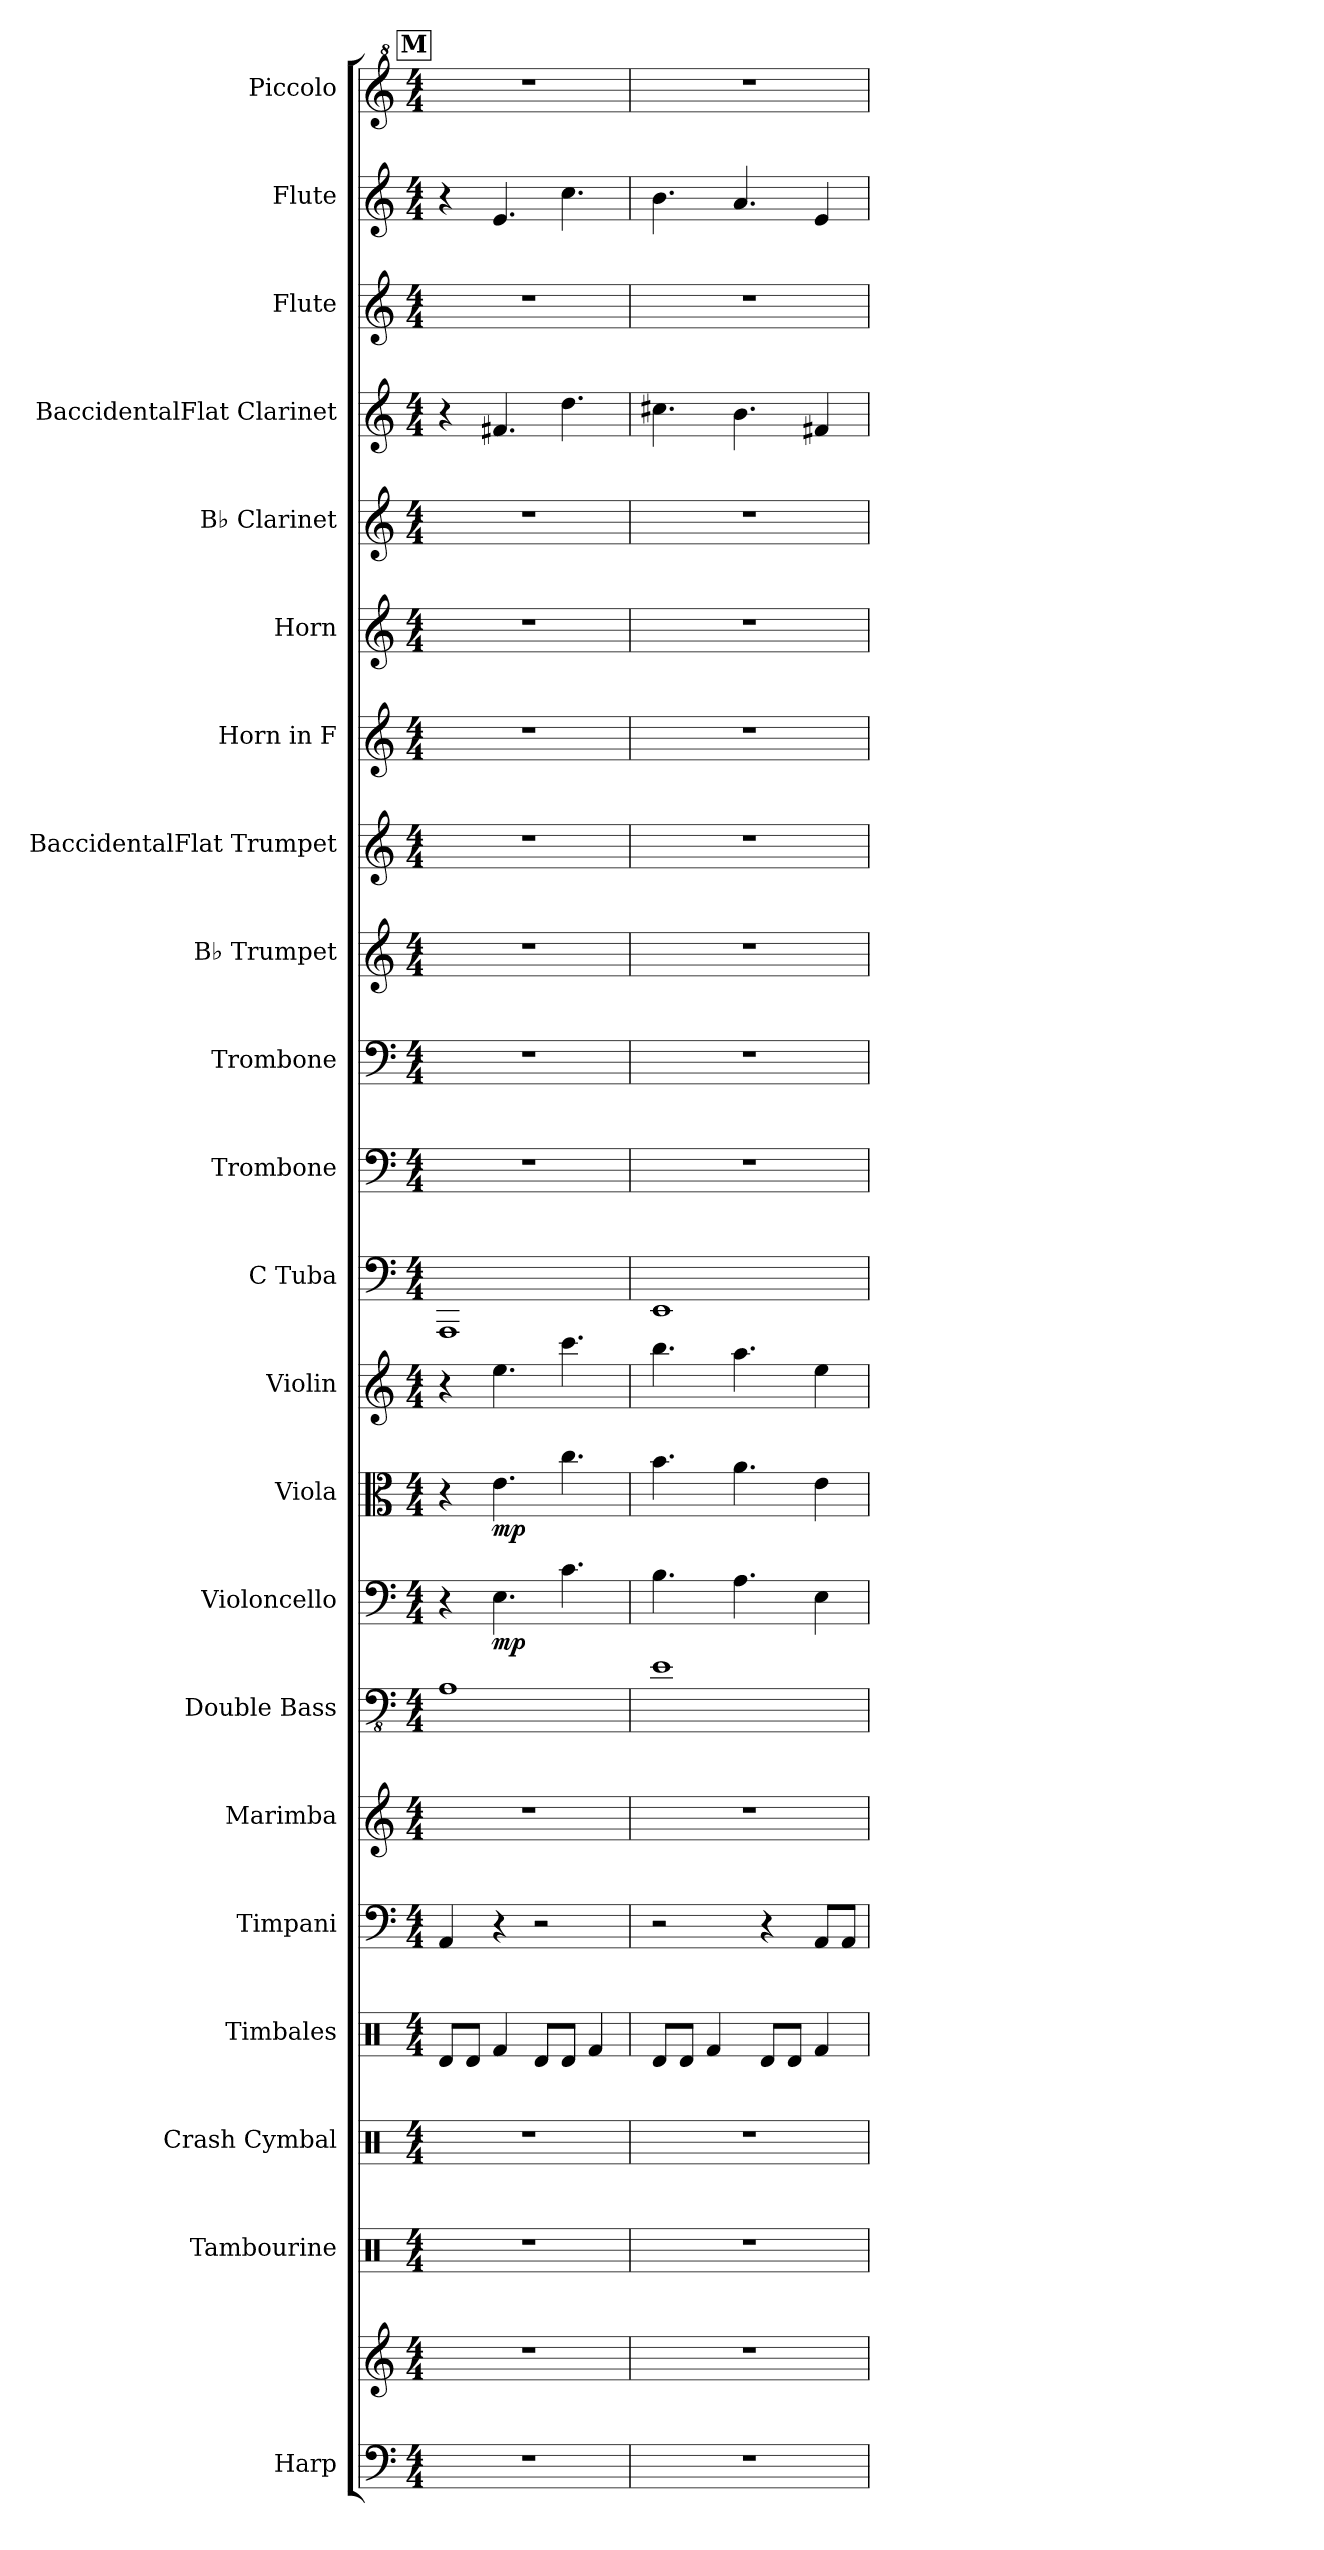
**kern	**kern	**kern	**kern	**kern	**kern	**kern	**kern	**kern	**dynam	**kern	**dynam	**kern	**dynam	**kern	**kern	**kern	**kern	**kern	**kern	**kern	**kern	**kern	**dynam	**kern	**kern	**dynam	**kern
*part22	*part22	*part21	*part20	*part19	*part18	*part17	*part16	*part15	*part15	*part14	*part14	*part13	*part13	*part12	*part11	*part10	*part9	*part8	*part7	*part6	*part5	*part4	*part4	*part3	*part2	*part2	*part1
*staff23	*staff22	*staff21	*staff20	*staff19	*staff18	*staff17	*staff16	*staff15	*staff15	*staff14	*staff14	*staff13	*staff13	*staff12	*staff11	*staff10	*staff9	*staff8	*staff7	*staff6	*staff5	*staff4	*staff4	*staff3	*staff2	*staff2	*staff1
*I"Harp	*	*I"Tambourine	*I"Crash Cymbal	*I"Timbales	*I"Timpani	*I"Marimba	*I"Double Bass	*I"Violoncello	*	*I"Viola	*	*I"Violin	*	*I"C Tuba	*I"Trombone	*I"Trombone	*I"B♭ Trumpet	*I"BaccidentalFlat Trumpet	*I"Horn in F	*I"Horn	*I"B♭ Clarinet	*I"BaccidentalFlat Clarinet	*	*I"Flute	*I"Flute	*	*I"Piccolo
*I'Hrp.	*	*I'Tamb.	*I'Cr. Cym.	*I'Timb.	*I'Timp.	*I'Mrm.	*	*I'Vlc.	*	*I'Vla.	*	*I'Vln.	*	*I'C Tu.	*I'Tbn.	*I'Trb.	*I'B♭ Tpt.	*I'BaccidentalFlat Tpt.	*	*I'Hn.	*I'B♭ Cl.	*I'BaccidentalFlat Cl.	*	*I'Fl.	*I'Fl.	*	*I'Picc.
*clefF4	*clefG2	*clefX	*clefX	*clefX	*clefF4	*clefG2	*clefFv4	*clefF4	*	*clefC3	*	*clefG2	*	*clefF4	*clefF4	*clefF4	*clefG2	*clefG2	*clefG2	*clefG2	*clefG2	*clefG2	*	*clefG2	*clefG2	*	*clefG^2
*	*	*	*	*	*	*	*ITrd7c12	*	*	*	*	*	*	*	*	*	*ITrd1c2	*ITrd1c2	*ITrd4c7	*ITrd4c7	*ITrd1c2	*ITrd1c2	*	*	*	*	*ITrd-7c-12
*k[]	*k[]	*k[]	*k[]	*k[]	*k[]	*k[]	*k[]	*k[]	*	*k[]	*	*k[]	*	*k[]	*k[]	*k[]	*k[b-e-]	*k[b-e-]	*k[b-]	*k[b-]	*k[b-e-]	*k[b-e-]	*	*k[]	*k[]	*	*k[]
*M4/4	*M4/4	*M4/4	*M4/4	*M4/4	*M4/4	*M4/4	*M4/4	*M4/4	*	*M4/4	*	*M4/4	*	*M4/4	*M4/4	*M4/4	*M4/4	*M4/4	*M4/4	*M4/4	*M4/4	*M4/4	*	*M4/4	*M4/4	*	*M4/4
!!LO:REH:place=s1:a:B:fs=14:t=M
=107	=107	=107	=107	=107	=107	=107	=107	=107	=107	=107	=107	=107	=107	=107	=107	=107	=107	=107	=107	=107	=107	=107	=107	=107	=107	=107	=107
1r	1r	1r	1r	8Rd/L	4AA/	1r	1AAA	4r	.	4r	.	4r	.	1AAA	1r	1r	1r	1r	1r	1r	1r	4r	.	1r	4r	.	1r
.	.	.	.	8Rd/J	.	.	.	.	.	.	.	.	.	.	.	.	.	.	.	.	.	.	.	.	.	.	.
!	!	!	!	!	!	!	!	!	!LO:DY:b	!	!LO:DY:b	!	!LO:DY:b	!	!	!	!	!	!	!	!	!	!	!	!	!	!
!	!	!	!	!	!	!	!	!	!	!	!	!	!LO:DY:n=1:b	!	!	!	!	!	!	!	!	!	!LO:DY:b	!	!	!	!
!	!	!	!	!	!	!	!	!	!	!	!	!	!	!	!	!	!	!	!	!	!	!	!LO:DY:n=1:b	!	!	!LO:DY:b	!
!	!	!	!	!	!	!	!	!	!	!	!	!	!	!	!	!	!	!	!	!	!	!	!	!	!	!LO:DY:n=1:b	!
.	.	.	.	4Rf/	4r	.	.	4.E\	mp	4.e\	mp	4.ee\	other-dynamics mp	.	.	.	.	.	.	.	.	4.en/	other-dynamics mp	.	4.e/	other-dynamics mp	.
.	.	.	.	8Rd/L	2r	.	.	.	.	.	.	.	.	.	.	.	.	.	.	.	.	.	.	.	.	.	.
.	.	.	.	8Rd/J	.	.	.	4.c\	.	4.cc\	.	4.ccc\	.	.	.	.	.	.	.	.	.	4.cc\	.	.	4.cc\	.	.
.	.	.	.	4Rf/	.	.	.	.	.	.	.	.	.	.	.	.	.	.	.	.	.	.	.	.	.	.	.
!!LO:PB:g=z
=108	=108	=108	=108	=108	=108	=108	=108	=108	=108	=108	=108	=108	=108	=108	=108	=108	=108	=108	=108	=108	=108	=108	=108	=108	=108	=108	=108
1r	1r	1r	1r	8Rd/L	2r	1r	1EE	4.B\	.	4.b\	.	4.bb\	.	1EE	1r	1r	1r	1r	1r	1r	1r	4.bn\	.	1r	4.b\	.	1r
.	.	.	.	8Rd/J	.	.	.	.	.	.	.	.	.	.	.	.	.	.	.	.	.	.	.	.	.	.	.
.	.	.	.	4Rf/	.	.	.	.	.	.	.	.	.	.	.	.	.	.	.	.	.	.	.	.	.	.	.
.	.	.	.	.	.	.	.	4.A\	.	4.a\	.	4.aa\	.	.	.	.	.	.	.	.	.	4.a\	.	.	4.a/	.	.
.	.	.	.	8Rd/L	4r	.	.	.	.	.	.	.	.	.	.	.	.	.	.	.	.	.	.	.	.	.	.
.	.	.	.	8Rd/J	.	.	.	.	.	.	.	.	.	.	.	.	.	.	.	.	.	.	.	.	.	.	.
.	.	.	.	4Rf/	8AA/L	.	.	4E\	.	4e\	.	4ee\	.	.	.	.	.	.	.	.	.	4en/	.	.	4e/	.	.
.	.	.	.	.	8AA/J	.	.	.	.	.	.	.	.	.	.	.	.	.	.	.	.	.	.	.	.	.	.
=	=	=	=	=	=	=	=	=	=	=	=	=	=	=	=	=	=	=	=	=	=	=	=	=	=	=	=
*-	*-	*-	*-	*-	*-	*-	*-	*-	*-	*-	*-	*-	*-	*-	*-	*-	*-	*-	*-	*-	*-	*-	*-	*-	*-	*-	*-
